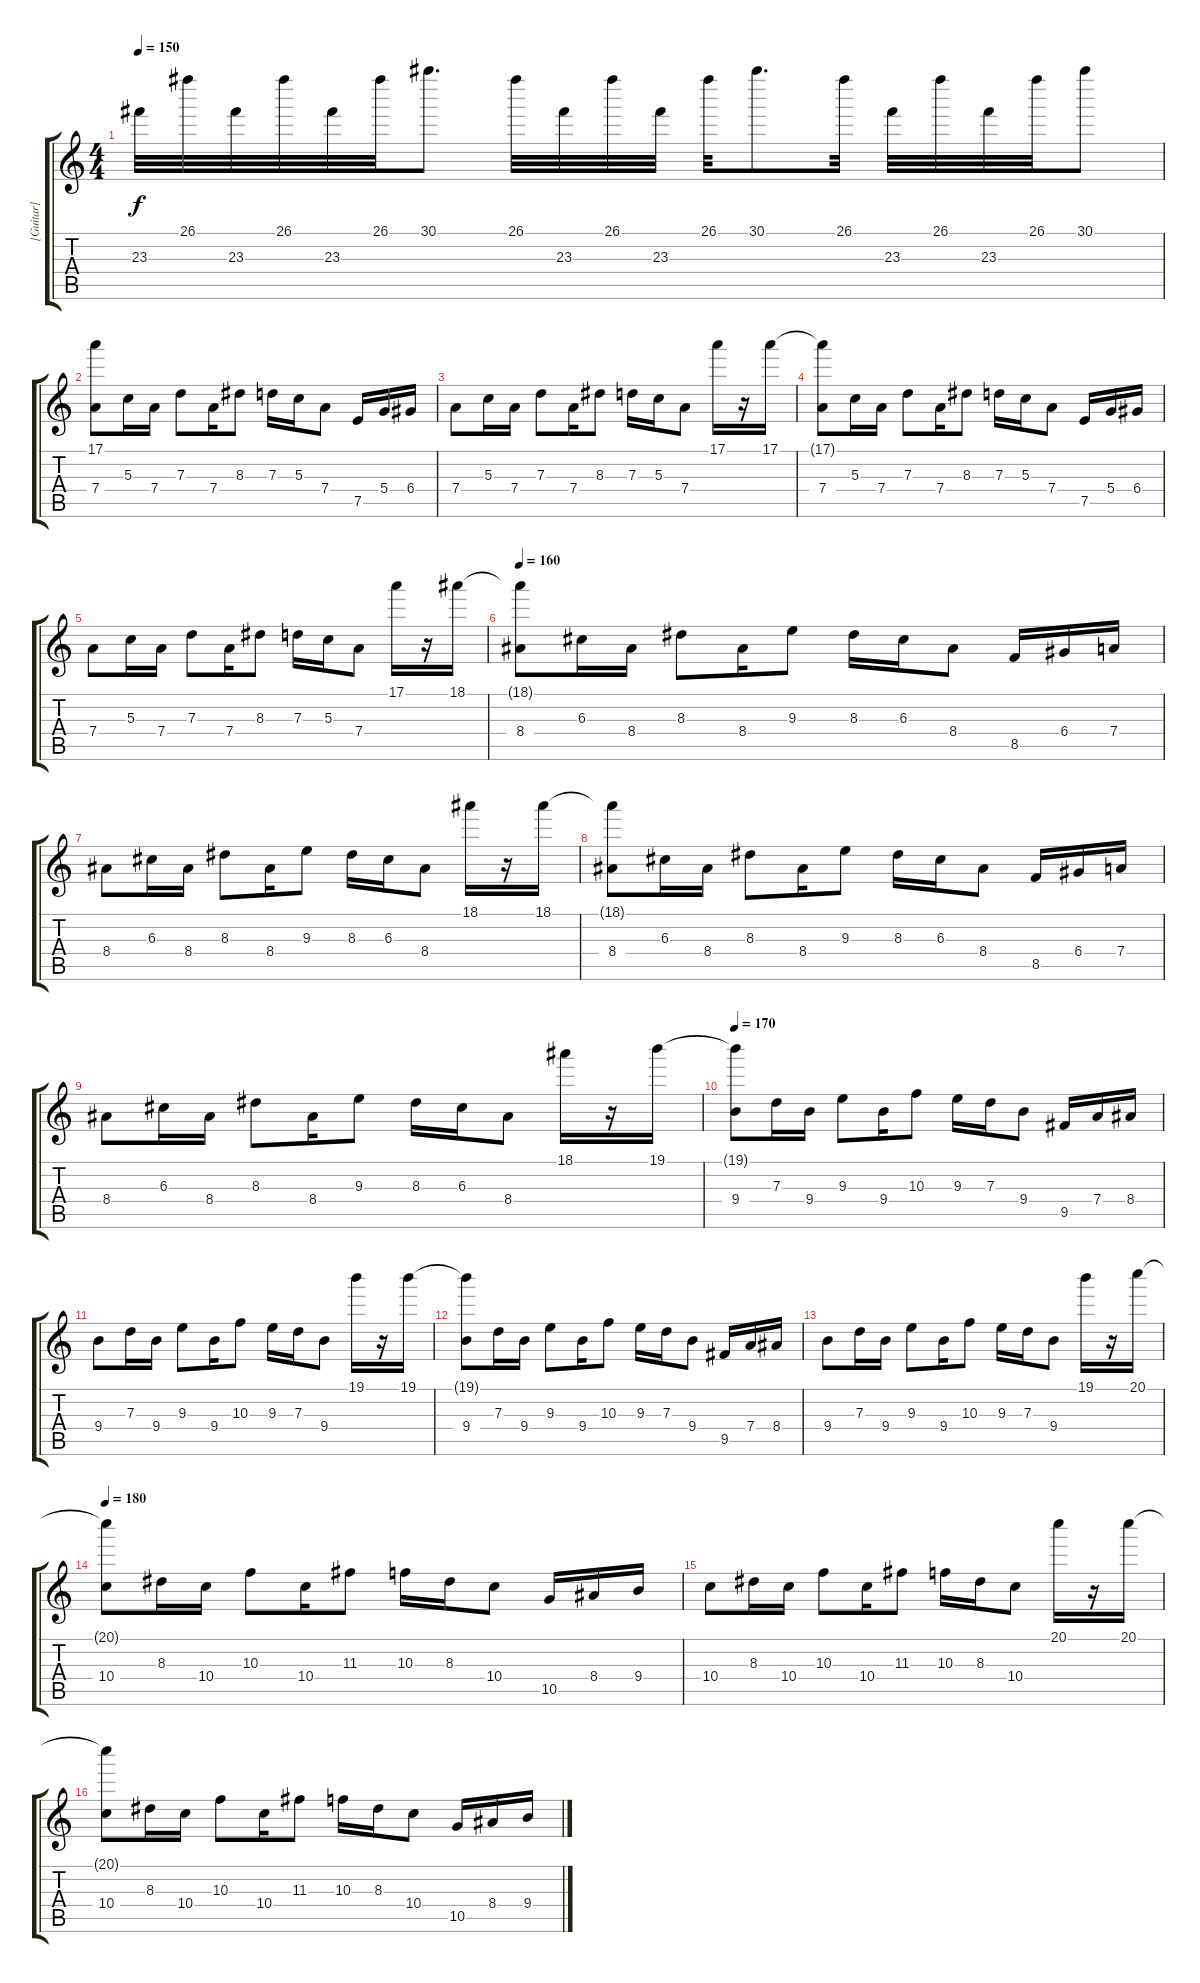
\track ("[Guitar]" "[Guitar]") {instrument distortionguitar}
\staff {score tabs}
\tuning (E4 B3 G3 D3 A2 D2) {hide}
\ts (4 4)
\tempo 150
\clef g2
\ks c
23.3.32{dy f} 26.1.32 23.3.32 26.1.32 23.3.32 26.1.32 30.1.8{d} 26.1.32 23.3.32 26.1.32 23.3.32 26.1.32 30.1.8{d} 26.1.32 23.3.32 26.1.32 23.3.32 26.1.32 30.1.8 |
(17.1 7.4).8 5.3.16 7.4.16 7.3.8 7.4.16 8.3.8 7.3.16 5.3.16 7.4.8 7.5.16 5.4.16 6.4.16 |
7.4.8 5.3.16 7.4.16 7.3.8 7.4.16 8.3.8 7.3.16 5.3.16 7.4.8 17.1.16 r.16 17.1.16 |
(17.1{t} 7.4).8 5.3.16 7.4.16 7.3.8 7.4.16 8.3.8 7.3.16 5.3.16 7.4.8 7.5.16 5.4.16 6.4.16 |
7.4.8 5.3.16 7.4.16 7.3.8 7.4.16 8.3.8 7.3.16 5.3.16 7.4.8 17.1.16 r.16 18.1.16 |
\tempo 160
(18.1{t} 8.4).8 6.3.16 8.4.16 8.3.8 8.4.16 9.3.8 8.3.16 6.3.16 8.4.8 8.5.16 6.4.16 7.4.16 |
8.4.8 6.3.16 8.4.16 8.3.8 8.4.16 9.3.8 8.3.16 6.3.16 8.4.8 18.1.16 r.16 18.1.16 |
(18.1{t} 8.4).8 6.3.16 8.4.16 8.3.8 8.4.16 9.3.8 8.3.16 6.3.16 8.4.8 8.5.16 6.4.16 7.4.16 |
8.4.8 6.3.16 8.4.16 8.3.8 8.4.16 9.3.8 8.3.16 6.3.16 8.4.8 18.1.16 r.16 19.1.16 |
\tempo 170
(19.1{t} 9.4).8 7.3.16 9.4.16 9.3.8 9.4.16 10.3.8 9.3.16 7.3.16 9.4.8 9.5.16 7.4.16 8.4.16 |
9.4.8 7.3.16 9.4.16 9.3.8 9.4.16 10.3.8 9.3.16 7.3.16 9.4.8 19.1.16 r.16 19.1.16 |
(19.1{t} 9.4).8 7.3.16 9.4.16 9.3.8 9.4.16 10.3.8 9.3.16 7.3.16 9.4.8 9.5.16 7.4.16 8.4.16 |
9.4.8 7.3.16 9.4.16 9.3.8 9.4.16 10.3.8 9.3.16 7.3.16 9.4.8 19.1.16 r.16 20.1.16 |
\tempo 180
(20.1{t} 10.4).8 8.3.16 10.4.16 10.3.8 10.4.16 11.3.8 10.3.16 8.3.16 10.4.8 10.5.16 8.4.16 9.4.16 |
10.4.8 8.3.16 10.4.16 10.3.8 10.4.16 11.3.8 10.3.16 8.3.16 10.4.8 20.1.16 r.16 20.1.16 |
(20.1{t} 10.4).8 8.3.16 10.4.16 10.3.8 10.4.16 11.3.8 10.3.16 8.3.16 10.4.8 10.5.16 8.4.16 9.4.16
